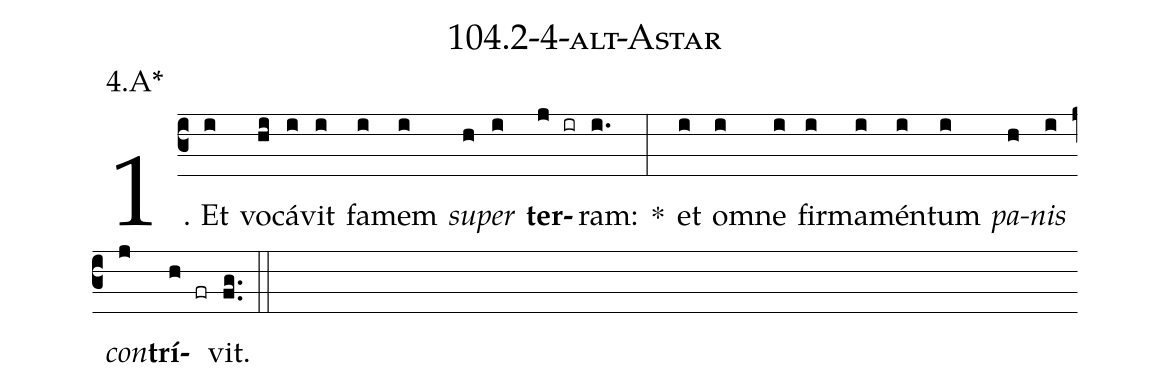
name: 104.2-4-alt-Astar;
annotation: 4.A*;
%%
(c3)1. Et(i) vo(hi)cá(i)vit(i) fa(i)mem(i) <i>su</i>(h)<i>per</i>(i) <b>ter</b>(j ir)ram:(i.) *(:) et(i) om(i)ne(i) fir(i)ma(i)mén(i)tum(i) <i>pa</i>(h)<i>nis</i>(i) <i>con</i>(j)<b>trí</b>(h fr)vit.(fg..) (::)


%E(i) u(h) o(i) u(j) a(h) e.(fg..) (::)
